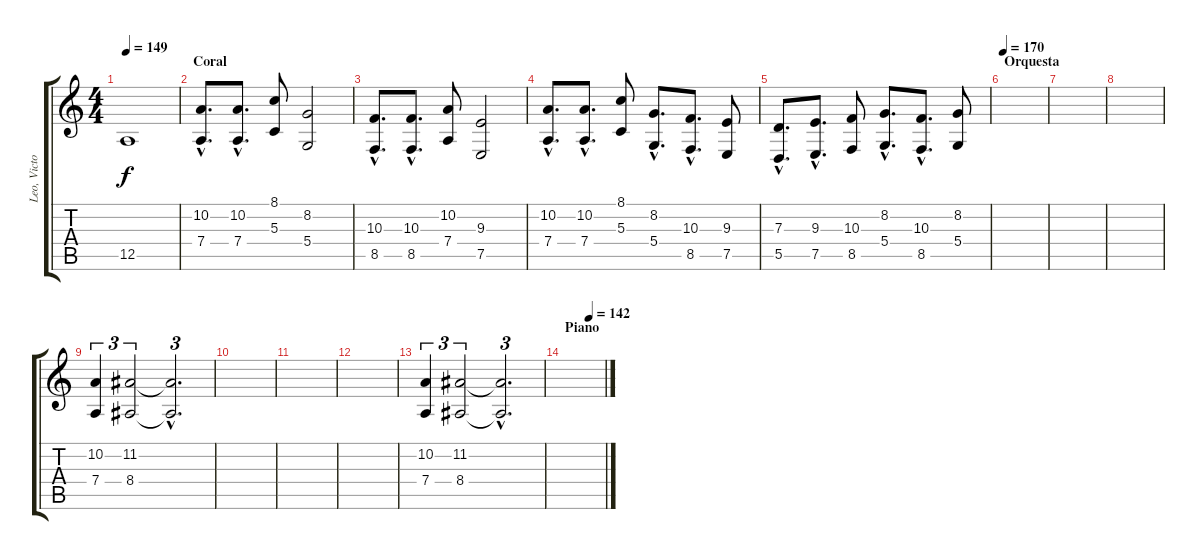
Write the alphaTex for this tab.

\track ("Leo, Victor, Jose y Aurora" "Leo, Victo") {instrument lead1square}
\staff {score tabs}
\tuning (E4 B3 G3 D3 A2 E2) {hide}
\ts (4 4)
\tempo 149
\clef g2
\ks c
12.5.1{dy f} |
\section ("" "Coral")
(10.2{hac} 7.4{hac}).8{d instrument choiraahs} (10.2{hac} 7.4{hac}).8{d} (8.1 5.3).8 (8.2 5.4).2 |
(10.3{hac} 8.5{hac}).8{d} (10.3{hac} 8.5{hac}).8{d} (10.2 7.4).8 (9.3 7.5).2 |
(10.2{hac} 7.4{hac}).8{d} (10.2{hac} 7.4{hac}).8{d} (8.1 5.3).8 (8.2{hac} 5.4{hac}).8{d} (10.3{hac} 8.5{hac}).8{d} (9.3 7.5).8 |
(7.3{hac} 5.5{hac}).8{d} (9.3{hac} 7.5{hac}).8{d} (10.3 8.5).8 (8.2{hac} 5.4{hac}).8{d} (10.3{hac} 8.5{hac}).8{d} (8.2 5.4).8 |
\section ("" "Orquesta")
\tempo 170
|
|
|
(10.2 7.4).4{tu (3 2)} (11.2 8.4).2{tu (3 2)} (11.2{hac t} 8.4{hac t}).2{d tu (3 2)} |
|
|
|
(10.2 7.4).4{tu (3 2)} (11.2 8.4).2{tu (3 2)} (11.2{hac t} 8.4{hac t}).2{d tu (3 2)} |
\section ("" "Piano")
\tempo (142 0.625)
